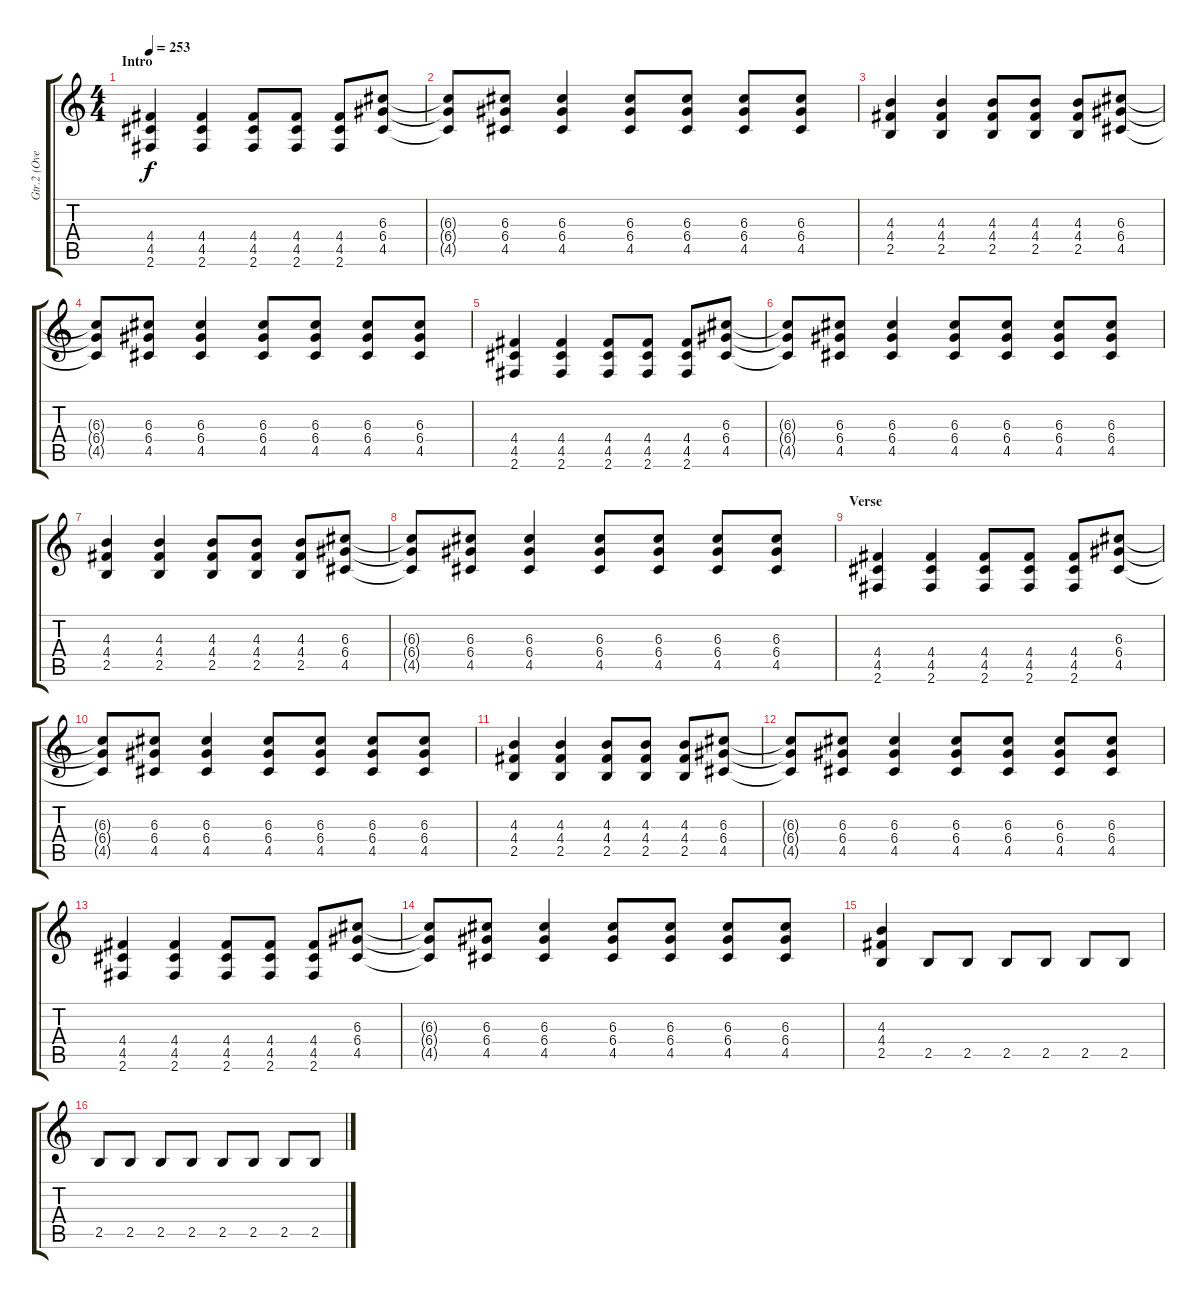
\track ("Gtr.2 (Overdriven)" "Gtr.2 (Ove") {instrument overdrivenguitar}
\staff {score tabs}
\tuning (E4 B3 G3 D3 A2 E2) {hide}
\ts (4 4)
\section ("" "Intro")
\tempo 253
\clef g2
\ks c
(4.4 4.5 2.6).4{dy f instrument overdrivenguitar} (4.4 4.5 2.6).4 (4.4 4.5 2.6).8 (4.4 4.5 2.6).8 (4.4 4.5 2.6).8 (6.3 6.4 4.5).8 |
(6.3{t} 6.4{t} 4.5{t}).8 (6.3 6.4 4.5).8 (6.3 6.4 4.5).4 (6.3 6.4 4.5).8 (6.3 6.4 4.5).8 (6.3 6.4 4.5).8 (6.3 6.4 4.5).8 |
(4.3 4.4 2.5).4 (4.3 4.4 2.5).4 (4.3 4.4 2.5).8 (4.3 4.4 2.5).8 (4.3 4.4 2.5).8 (6.3 6.4 4.5).8 |
(6.3{t} 6.4{t} 4.5{t}).8 (6.3 6.4 4.5).8 (6.3 6.4 4.5).4 (6.3 6.4 4.5).8 (6.3 6.4 4.5).8 (6.3 6.4 4.5).8 (6.3 6.4 4.5).8 |
(4.4 4.5 2.6).4 (4.4 4.5 2.6).4 (4.4 4.5 2.6).8 (4.4 4.5 2.6).8 (4.4 4.5 2.6).8 (6.3 6.4 4.5).8 |
(6.3{t} 6.4{t} 4.5{t}).8 (6.3 6.4 4.5).8 (6.3 6.4 4.5).4 (6.3 6.4 4.5).8 (6.3 6.4 4.5).8 (6.3 6.4 4.5).8 (6.3 6.4 4.5).8 |
(4.3 4.4 2.5).4 (4.3 4.4 2.5).4 (4.3 4.4 2.5).8 (4.3 4.4 2.5).8 (4.3 4.4 2.5).8 (6.3 6.4 4.5).8 |
(6.3{t} 6.4{t} 4.5{t}).8 (6.3 6.4 4.5).8 (6.3 6.4 4.5).4 (6.3 6.4 4.5).8 (6.3 6.4 4.5).8 (6.3 6.4 4.5).8 (6.3 6.4 4.5).8 |
\section ("" "Verse")
(4.4 4.5 2.6).4 (4.4 4.5 2.6).4 (4.4 4.5 2.6).8 (4.4 4.5 2.6).8 (4.4 4.5 2.6).8 (6.3 6.4 4.5).8 |
(6.3{t} 6.4{t} 4.5{t}).8 (6.3 6.4 4.5).8 (6.3 6.4 4.5).4 (6.3 6.4 4.5).8 (6.3 6.4 4.5).8 (6.3 6.4 4.5).8 (6.3 6.4 4.5).8 |
(4.3 4.4 2.5).4 (4.3 4.4 2.5).4 (4.3 4.4 2.5).8 (4.3 4.4 2.5).8 (4.3 4.4 2.5).8 (6.3 6.4 4.5).8 |
(6.3{t} 6.4{t} 4.5{t}).8 (6.3 6.4 4.5).8 (6.3 6.4 4.5).4 (6.3 6.4 4.5).8 (6.3 6.4 4.5).8 (6.3 6.4 4.5).8 (6.3 6.4 4.5).8 |
(4.4 4.5 2.6).4 (4.4 4.5 2.6).4 (4.4 4.5 2.6).8 (4.4 4.5 2.6).8 (4.4 4.5 2.6).8 (6.3 6.4 4.5).8 |
(6.3{t} 6.4{t} 4.5{t}).8 (6.3 6.4 4.5).8 (6.3 6.4 4.5).4 (6.3 6.4 4.5).8 (6.3 6.4 4.5).8 (6.3 6.4 4.5).8 (6.3 6.4 4.5).8 |
(4.3 4.4 2.5).4 2.5.8 2.5.8 2.5.8 2.5.8 2.5.8 2.5.8 |
2.5.8 2.5.8 2.5.8 2.5.8 2.5.8 2.5.8 2.5.8 2.5.8
